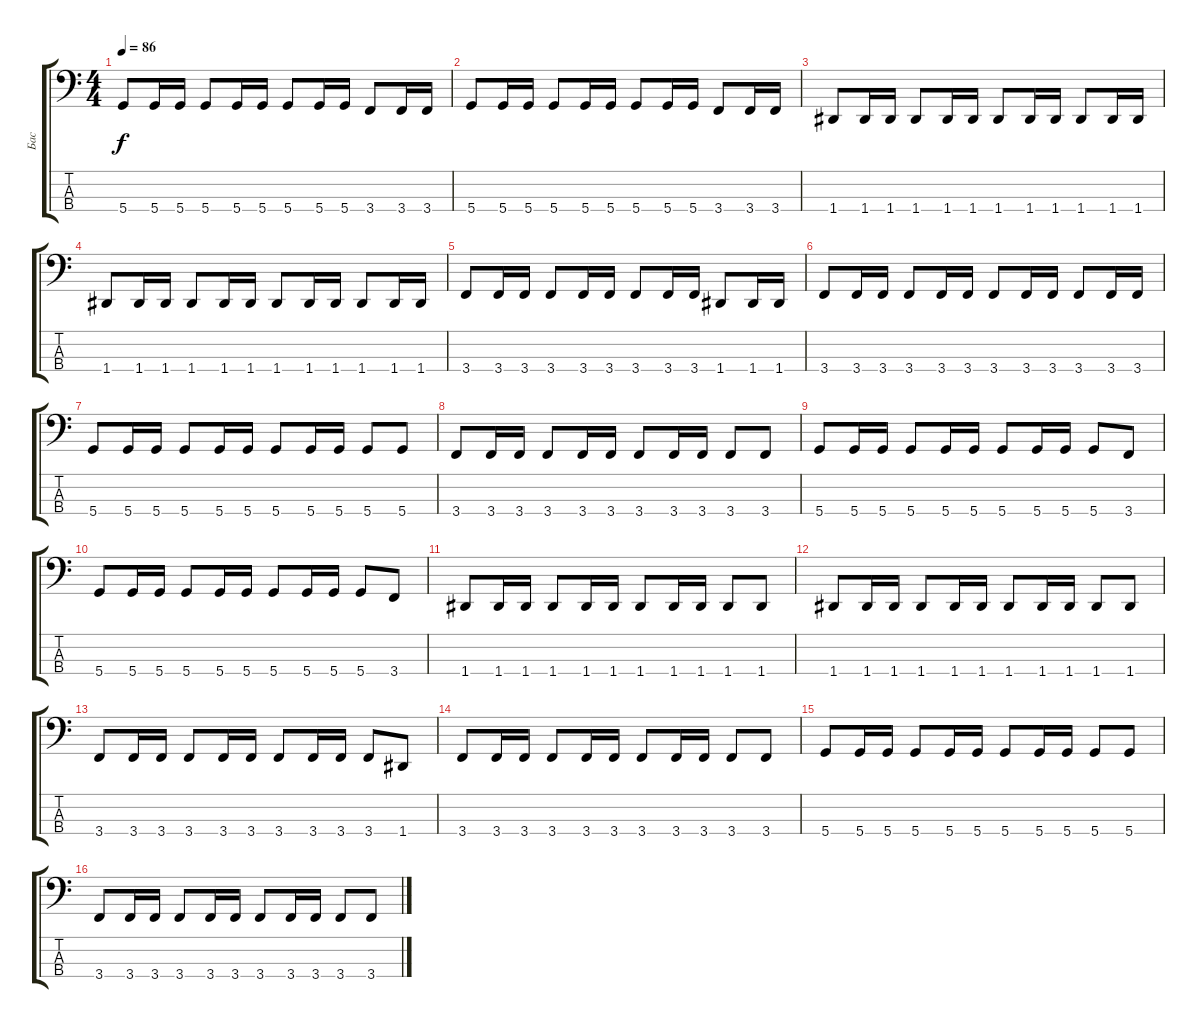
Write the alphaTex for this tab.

\track ("Бас" "Бас") {instrument electricbasspick}
\staff {score tabs}
\tuning (F2 C2 G1 D1) {hide}
\ts (4 4)
\tempo 86
\clef f4
\ks c
5.4.8{dy f} 5.4.16 5.4.16 5.4.8 5.4.16 5.4.16 5.4.8 5.4.16 5.4.16 3.4.8 3.4.16 3.4.16 |
5.4.8 5.4.16 5.4.16 5.4.8 5.4.16 5.4.16 5.4.8 5.4.16 5.4.16 3.4.8 3.4.16 3.4.16 |
1.4.8 1.4.16 1.4.16 1.4.8 1.4.16 1.4.16 1.4.8 1.4.16 1.4.16 1.4.8 1.4.16 1.4.16 |
1.4.8 1.4.16 1.4.16 1.4.8 1.4.16 1.4.16 1.4.8 1.4.16 1.4.16 1.4.8 1.4.16 1.4.16 |
3.4.8 3.4.16 3.4.16 3.4.8 3.4.16 3.4.16 3.4.8 3.4.16 3.4.16 1.4.8 1.4.16 1.4.16 |
3.4.8 3.4.16 3.4.16 3.4.8 3.4.16 3.4.16 3.4.8 3.4.16 3.4.16 3.4.8 3.4.16 3.4.16 |
5.4.8 5.4.16 5.4.16 5.4.8 5.4.16 5.4.16 5.4.8 5.4.16 5.4.16 5.4.8 5.4.8 |
3.4.8 3.4.16 3.4.16 3.4.8 3.4.16 3.4.16 3.4.8 3.4.16 3.4.16 3.4.8 3.4.8 |
5.4.8 5.4.16 5.4.16 5.4.8 5.4.16 5.4.16 5.4.8 5.4.16 5.4.16 5.4.8 3.4.8 |
5.4.8 5.4.16 5.4.16 5.4.8 5.4.16 5.4.16 5.4.8 5.4.16 5.4.16 5.4.8 3.4.8 |
1.4.8 1.4.16 1.4.16 1.4.8 1.4.16 1.4.16 1.4.8 1.4.16 1.4.16 1.4.8 1.4.8 |
1.4.8 1.4.16 1.4.16 1.4.8 1.4.16 1.4.16 1.4.8 1.4.16 1.4.16 1.4.8 1.4.8 |
3.4.8 3.4.16 3.4.16 3.4.8 3.4.16 3.4.16 3.4.8 3.4.16 3.4.16 3.4.8 1.4.8 |
3.4.8 3.4.16 3.4.16 3.4.8 3.4.16 3.4.16 3.4.8 3.4.16 3.4.16 3.4.8 3.4.8 |
5.4.8 5.4.16 5.4.16 5.4.8 5.4.16 5.4.16 5.4.8 5.4.16 5.4.16 5.4.8 5.4.8 |
3.4.8 3.4.16 3.4.16 3.4.8 3.4.16 3.4.16 3.4.8 3.4.16 3.4.16 3.4.8 3.4.8
